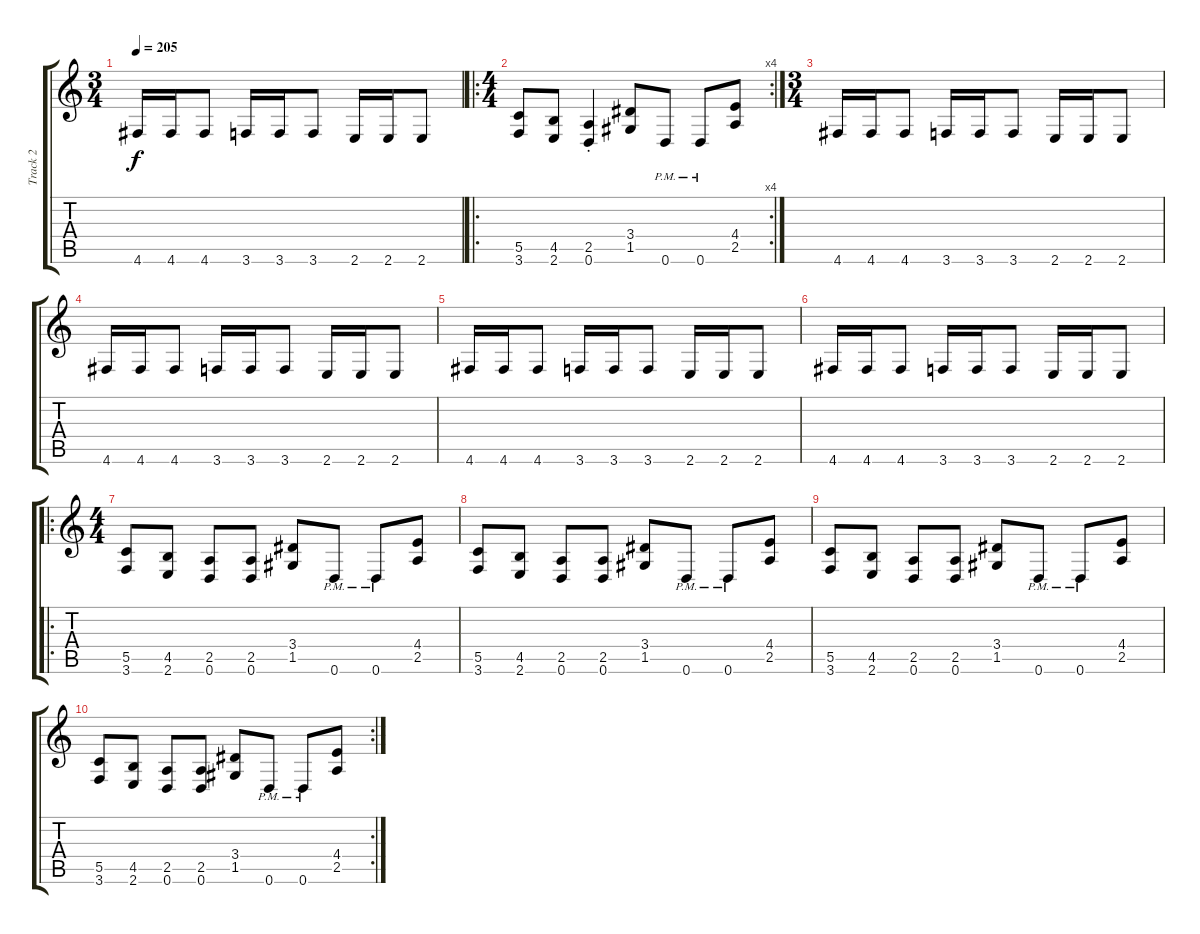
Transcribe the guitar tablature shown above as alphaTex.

\track ("Track 2" "Track 2") {instrument acousticguitarsteel}
\staff {score tabs}
\tuning (D4 A3 F3 C3 G2 D2) {hide}
\ts (3 4)
\tempo 205
\clef g2
\ks c
4.6.16{dy f} 4.6.16 4.6.8 3.6.16 3.6.16 3.6.8 2.6.16 2.6.16 2.6.8 |
\ro
\rc 4
\ts (4 4)
(5.5 3.6).8 (4.5 2.6).8 (2.5{st} 0.6{st}).4 (3.4 1.5).8 0.6{pm}.8 0.6{pm}.8 (4.4 2.5).8 |
\ts (3 4)
4.6.16 4.6.16 4.6.8 3.6.16 3.6.16 3.6.8 2.6.16 2.6.16 2.6.8 |
4.6.16 4.6.16 4.6.8 3.6.16 3.6.16 3.6.8 2.6.16 2.6.16 2.6.8 |
4.6.16 4.6.16 4.6.8 3.6.16 3.6.16 3.6.8 2.6.16 2.6.16 2.6.8 |
4.6.16 4.6.16 4.6.8 3.6.16 3.6.16 3.6.8 2.6.16 2.6.16 2.6.8 |
\ro
\ts (4 4)
(5.5 3.6).8 (4.5 2.6).8 (2.5 0.6).8 (2.5 0.6).8 (3.4 1.5).8 0.6{pm}.8 0.6{pm}.8 (4.4 2.5).8 |
(5.5 3.6).8 (4.5 2.6).8 (2.5 0.6).8 (2.5 0.6).8 (3.4 1.5).8 0.6{pm}.8 0.6{pm}.8 (4.4 2.5).8 |
(5.5 3.6).8 (4.5 2.6).8 (2.5 0.6).8 (2.5 0.6).8 (3.4 1.5).8 0.6{pm}.8 0.6{pm}.8 (4.4 2.5).8 |
\rc 2
(5.5 3.6).8 (4.5 2.6).8 (2.5 0.6).8 (2.5 0.6).8 (3.4 1.5).8 0.6{pm}.8 0.6{pm}.8 (4.4 2.5).8
